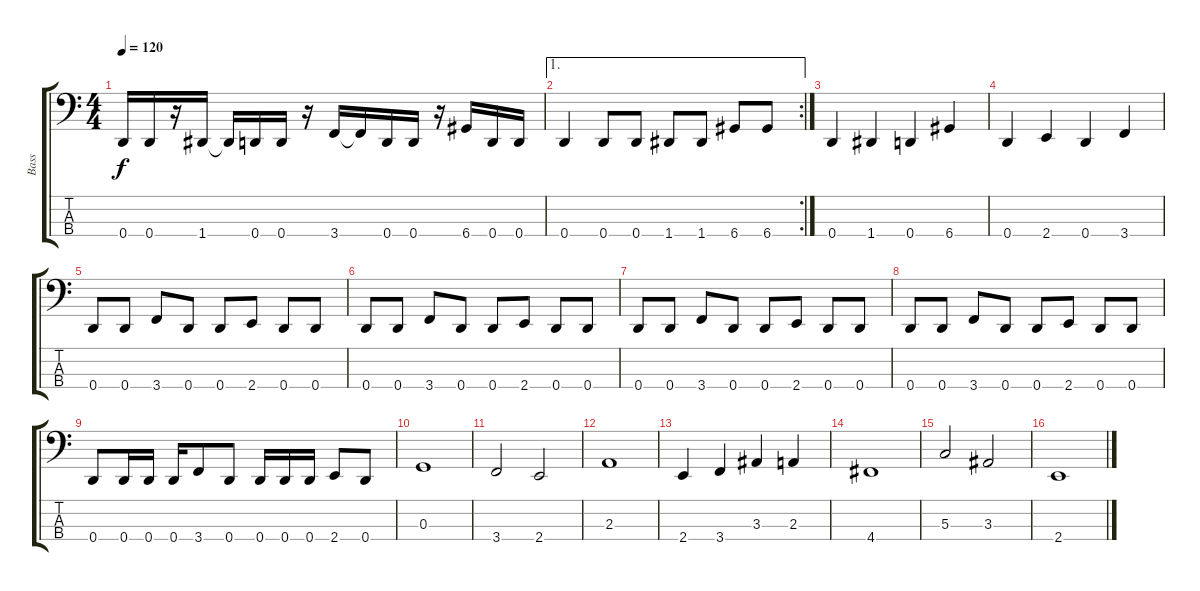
\track ("Bass" "Bass") {instrument electricbasspick}
\staff {score tabs}
\tuning (F2 C2 G1 D1) {hide}
\ts (4 4)
\tempo 120
\clef f4
\ks c
0.4.16{dy f} 0.4.16 r.16 1.4.16 1.4{t}.16 0.4.16 0.4.16 r.16 3.4.16 3.4{t}.16 0.4.16 0.4.16 r.16 6.4.16 0.4.16 0.4.16 |
\ae 1
\rc 2
0.4.4 0.4.8 0.4.8 1.4.8 1.4.8 6.4.8 6.4.8 |
0.4.4 1.4.4 0.4.4 6.4.4 |
0.4.4 2.4.4 0.4.4 3.4.4 |
0.4.8 0.4.8 3.4.8 0.4.8 0.4.8 2.4.8 0.4.8 0.4.8 |
0.4.8 0.4.8 3.4.8 0.4.8 0.4.8 2.4.8 0.4.8 0.4.8 |
0.4.8 0.4.8 3.4.8 0.4.8 0.4.8 2.4.8 0.4.8 0.4.8 |
0.4.8 0.4.8 3.4.8 0.4.8 0.4.8 2.4.8 0.4.8 0.4.8 |
0.4.8 0.4.16 0.4.16 0.4.16 3.4.8 0.4.8 0.4.16 0.4.16 0.4.16 2.4.8 0.4.8 |
0.3.1 |
3.4.2 2.4.2 |
2.3.1 |
2.4.4 3.4.4 3.3.4 2.3.4 |
4.4.1 |
5.3.2 3.3.2 |
2.4.1
